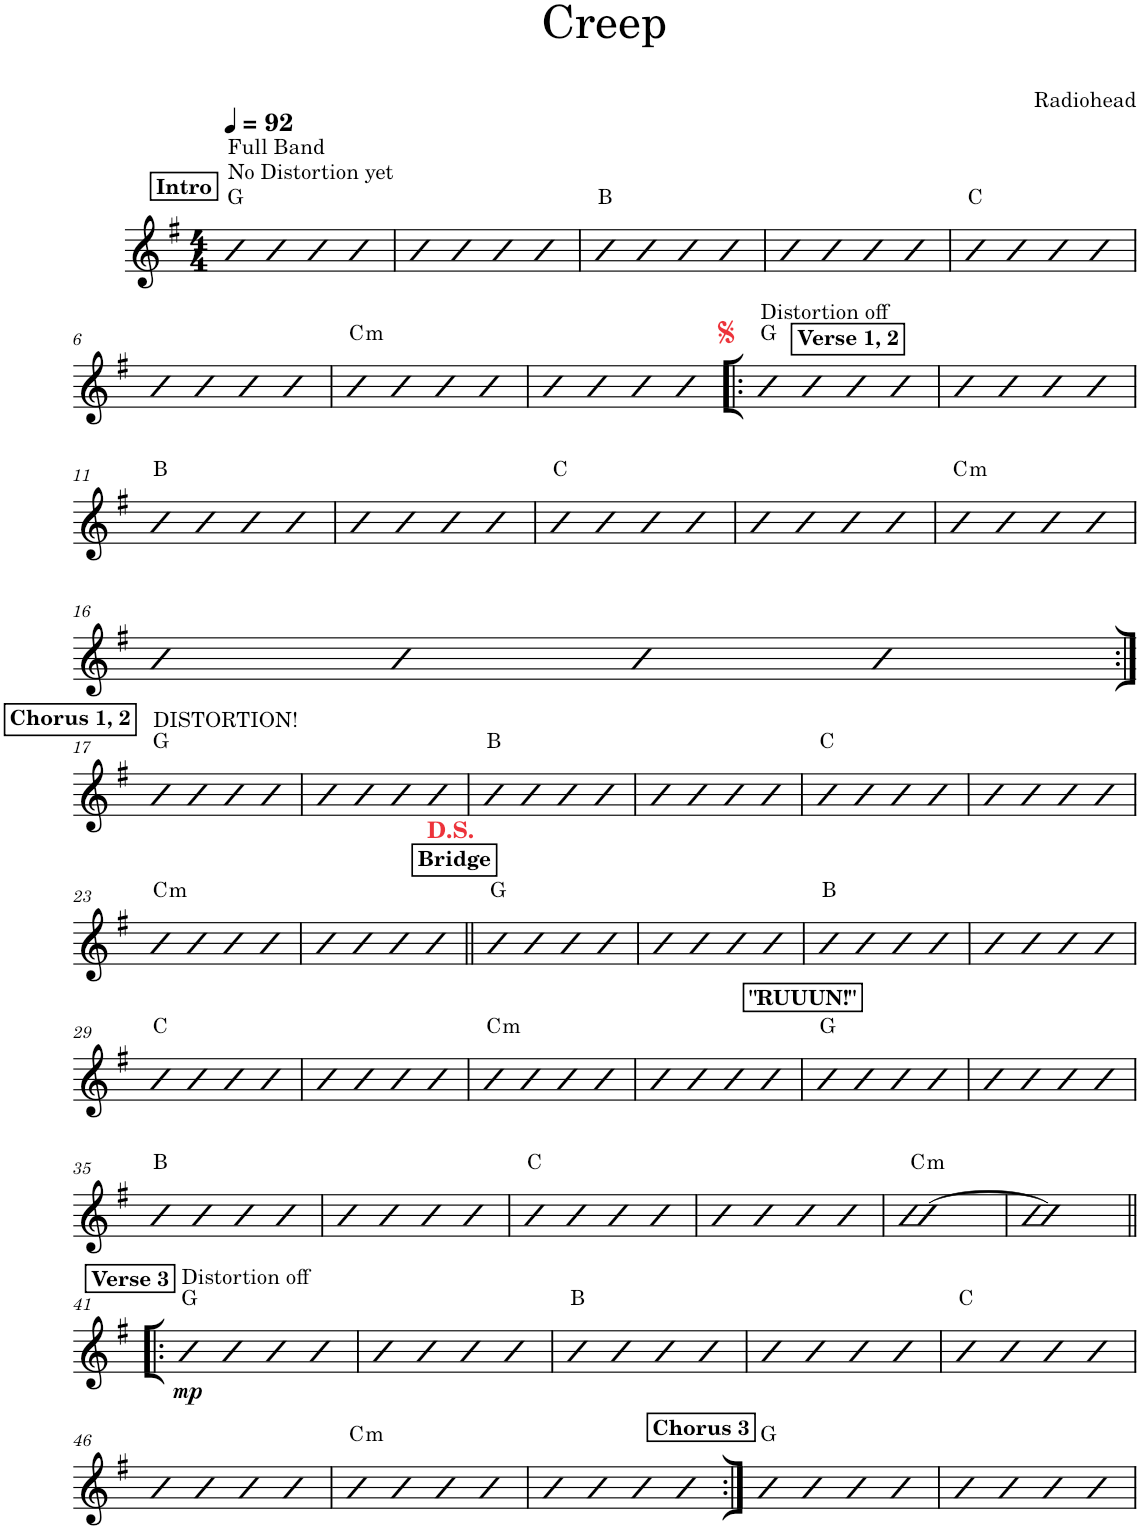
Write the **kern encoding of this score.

**kern	**dynam	**harte
*part1	*part1	*part1
*staff1	*staff1	*
*I"Piano	*	*
*I'Pno.	*	*
*clefG2	*	*
*k[f#]	*	*
*M4/4	*	*
*MM92	*	*
!!LO:REH:place=s1:a:B:cj:t=Intro
=1	=1	=1
!LO:TX:a:t=Full Band	!	!
!LO:TX:a:t=No Distortion yet	!	!
4b	.	G:maj
4b	.	.
4b	.	.
4b	.	.
=2	=2	=2
4b	.	.
4b	.	.
4b	.	.
4b	.	.
=3	=3	=3
4b	.	B:maj
4b	.	.
4b	.	.
4b	.	.
=4	=4	=4
4b	.	.
4b	.	.
4b	.	.
4b	.	.
=5	=5	=5
4b	.	C:maj
4b	.	.
4b	.	.
4b	.	.
!!LO:LB:g=z
=6	=6	=6
4b	.	.
4b	.	.
4b	.	.
4b	.	.
=7	=7	=7
!	!	!LO:H:kt=m
4b	.	C:min
4b	.	.
4b	.	.
4b	.	.
=8	=8	=8
4b	.	.
4b	.	.
4b	.	.
4b	.	.
!!LO:REH:place=s1:a:B:cj:t=Verse 1, 2
=9!|:	=9!|:	=9!|:
!LO:TX:a:t=Distortion off	!	!
4b	.	G:maj
4b	.	.
4b	.	.
4b	.	.
=10	=10	=10
4b	.	.
4b	.	.
4b	.	.
4b	.	.
!!LO:LB:g=z
=11	=11	=11
4b	.	B:maj
4b	.	.
4b	.	.
4b	.	.
=12	=12	=12
4b	.	.
4b	.	.
4b	.	.
4b	.	.
=13	=13	=13
4b	.	C:maj
4b	.	.
4b	.	.
4b	.	.
=14	=14	=14
4b	.	.
4b	.	.
4b	.	.
4b	.	.
=15	=15	=15
!	!	!LO:H:kt=m
4b	.	C:min
4b	.	.
4b	.	.
4b	.	.
!!LO:LB:g=z
=16	=16	=16
4b	.	.
4b	.	.
4b	.	.
4b	.	.
!!LO:LB:g=z
!!LO:REH:place=s1:a:B:cj:t=Chorus 1, 2
=17:|!	=17:|!	=17:|!
!LO:TX:a:t=DISTORTION!	!	!
4b	.	G:maj
4b	.	.
4b	.	.
4b	.	.
=18	=18	=18
4b	.	.
4b	.	.
4b	.	.
4b	.	.
=19	=19	=19
4b	.	B:maj
4b	.	.
4b	.	.
4b	.	.
=20	=20	=20
4b	.	.
4b	.	.
4b	.	.
4b	.	.
=21	=21	=21
4b	.	C:maj
4b	.	.
4b	.	.
4b	.	.
=22	=22	=22
4b	.	.
4b	.	.
4b	.	.
4b	.	.
!!LO:LB:g=z
=23	=23	=23
!	!	!LO:H:kt=m
4b	.	C:min
4b	.	.
4b	.	.
4b	.	.
=24	=24	=24
4b	.	.
4b	.	.
4b	.	.
4b	.	.
!!LO:REH:place=s1:a:B:cj:t=Bridge
=25||	=25||	=25||
4b	.	G:maj
4b	.	.
4b	.	.
4b	.	.
=26	=26	=26
4b	.	.
4b	.	.
4b	.	.
4b	.	.
=27	=27	=27
4b	.	B:maj
4b	.	.
4b	.	.
4b	.	.
=28	=28	=28
4b	.	.
4b	.	.
4b	.	.
4b	.	.
!!LO:LB:g=z
=29	=29	=29
4b	.	C:maj
4b	.	.
4b	.	.
4b	.	.
=30	=30	=30
4b	.	.
4b	.	.
4b	.	.
4b	.	.
=31	=31	=31
!	!	!LO:H:kt=m
4b	.	C:min
4b	.	.
4b	.	.
4b	.	.
=32	=32	=32
4b	.	.
4b	.	.
4b	.	.
4b	.	.
!!LO:REH:place=s1:a:B:cj:t="RUUUN!"
=33	=33	=33
4b	.	G:maj
4b	.	.
4b	.	.
4b	.	.
=34	=34	=34
4b	.	.
4b	.	.
4b	.	.
4b	.	.
!!LO:LB:g=z
=35	=35	=35
4b	.	B:maj
4b	.	.
4b	.	.
4b	.	.
=36	=36	=36
4b	.	.
4b	.	.
4b	.	.
4b	.	.
=37	=37	=37
4b	.	C:maj
4b	.	.
4b	.	.
4b	.	.
=38	=38	=38
4b	.	.
4b	.	.
4b	.	.
4b	.	.
=39	=39	=39
!	!	!LO:H:kt=m
[1b	.	C:min
=40	=40	=40
1b]	.	.
!!LO:LB:g=z
!!LO:REH:place=s1:a:B:cj:t=Verse 3
=41!|:	=41!|:	=41!|:
!LO:TX:a:t=Distortion off	!	!
!	!LO:DY:b	!
4b	mp	G:maj
4b	.	.
4b	.	.
4b	.	.
=42	=42	=42
4b	.	.
4b	.	.
4b	.	.
4b	.	.
=43	=43	=43
4b	.	B:maj
4b	.	.
4b	.	.
4b	.	.
=44	=44	=44
4b	.	.
4b	.	.
4b	.	.
4b	.	.
=45	=45	=45
4b	.	C:maj
4b	.	.
4b	.	.
4b	.	.
!!LO:LB:g=z
=46	=46	=46
4b	.	.
4b	.	.
4b	.	.
4b	.	.
=47	=47	=47
!	!	!LO:H:kt=m
4b	.	C:min
4b	.	.
4b	.	.
4b	.	.
=48	=48	=48
4b	.	.
4b	.	.
4b	.	.
4b	.	.
!!LO:REH:place=s1:a:B:cj:t=Chorus 3
=49:|!	=49:|!	=49:|!
4b	.	G:maj
4b	.	.
4b	.	.
4b	.	.
=50	=50	=50
4b	.	.
4b	.	.
4b	.	.
4b	.	.
=	=	=
*-	*-	*-
